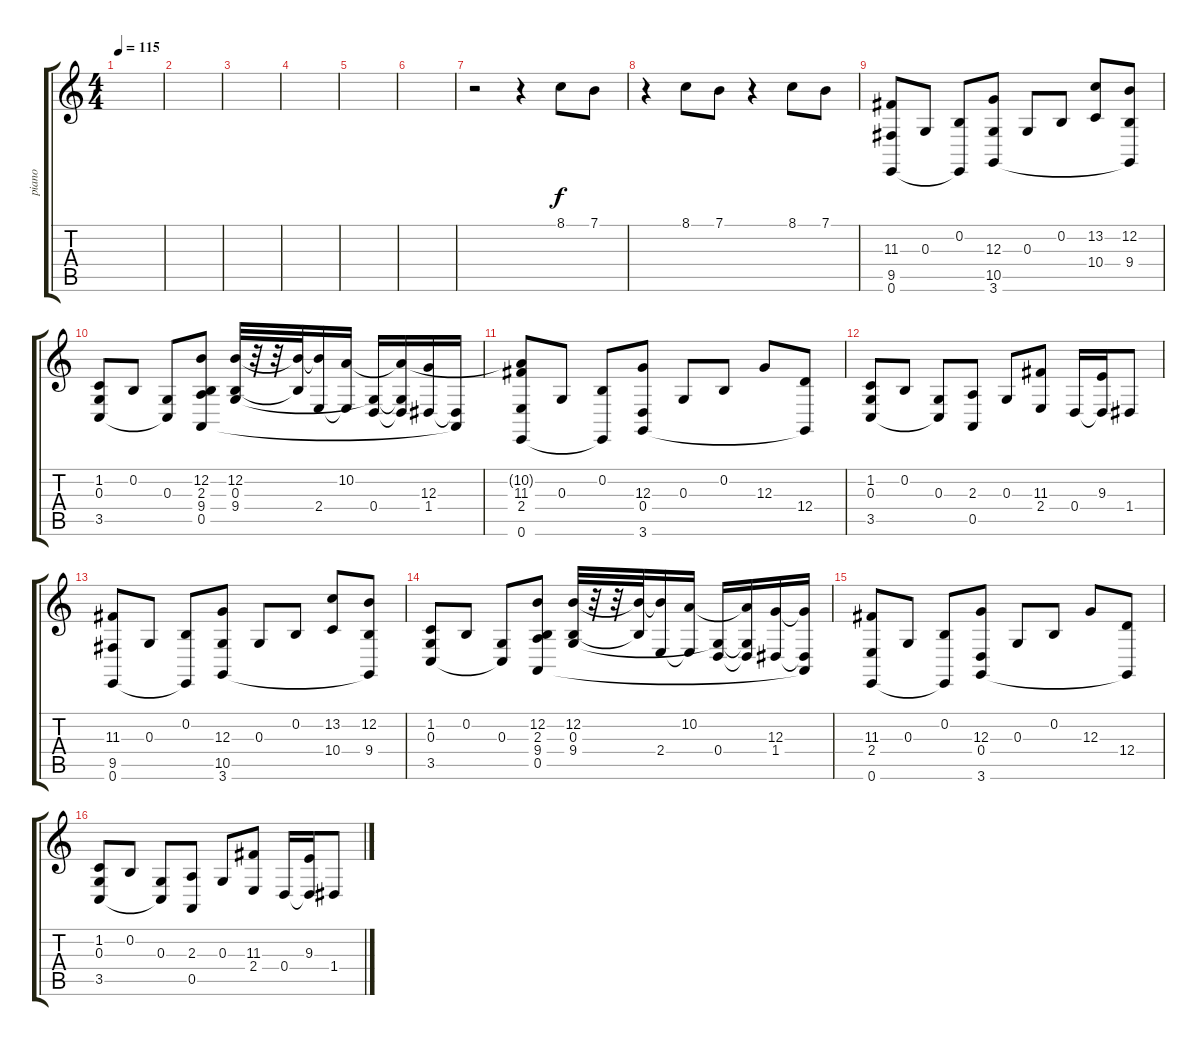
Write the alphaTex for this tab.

\track ("piano" "piano") {instrument electricpiano2}
\staff {score tabs}
\tuning (E4 B3 G3 D3 A2 E2) {hide}
\ts (4 4)
\tempo 115
\clef g2
\ks c
|
|
|
|
|
|
r.2 r.4 8.1.8 7.1.8 |
r.4 8.1.8 7.1.8 r.4 8.1.8 7.1.8 |
(11.3 9.5 0.6).8 0.3.8 (0.2 0.6{t}).8 (12.3 10.5 3.6).8 0.3.8 0.2.8 (13.2 10.4).8 (12.2 9.4 3.6{t}).8 |
(1.2 0.3 3.5).8 0.2.8 (0.3 3.5{t}).8 (12.2 2.3 9.4 0.5).8 (12.2 0.3 9.4).32 r.32 r.32 (12.2{t} 9.4{t}).32 (12.2{t} 2.4).16 (10.2 2.4{t}).16 (0.3{t} 0.4).16 (10.2{t} 0.3{t} 0.4{t}).16 (12.3 1.4).16 (1.4{t} 0.5{t}).16 |
(10.2{t} 11.3 2.4 0.6).8 0.3.8 (0.2 0.6{t}).8 (12.3 0.4 3.6).8 0.3.8 0.2.8 12.3.8 (12.4 3.6{t}).8 |
(1.2 0.3 3.5).8 0.2.8 (0.3 3.5{t}).8 (2.3 0.5).8 0.3.8 (11.3 2.4).8 0.4.16 (9.3 0.4{t}).16 1.4.8 |
(11.3 9.5 0.6).8 0.3.8 (0.2 0.6{t}).8 (12.3 10.5 3.6).8 0.3.8 0.2.8 (13.2 10.4).8 (12.2 9.4 3.6{t}).8 |
(1.2 0.3 3.5).8 0.2.8 (0.3 3.5{t}).8 (12.2 2.3 9.4 0.5).8 (12.2 0.3 9.4).32 r.32 r.32 (12.2{t} 9.4{t}).32 (12.2{t} 2.4).16 (10.2 2.4{t}).16 (0.3{t} 0.4).16 (10.2{t} 0.3{t} 0.4{t}).16 (12.3 1.4).16 (12.3{t} 1.4{t} 0.5{t}).16 |
(11.3 2.4 0.6).8 0.3.8 (0.2 0.6{t}).8 (12.3 0.4 3.6).8 0.3.8 0.2.8 12.3.8 (12.4 3.6{t}).8 |
(1.2 0.3 3.5).8 0.2.8 (0.3 3.5{t}).8 (2.3 0.5).8 0.3.8 (11.3 2.4).8 0.4.16 (9.3 0.4{t}).16 1.4.8
